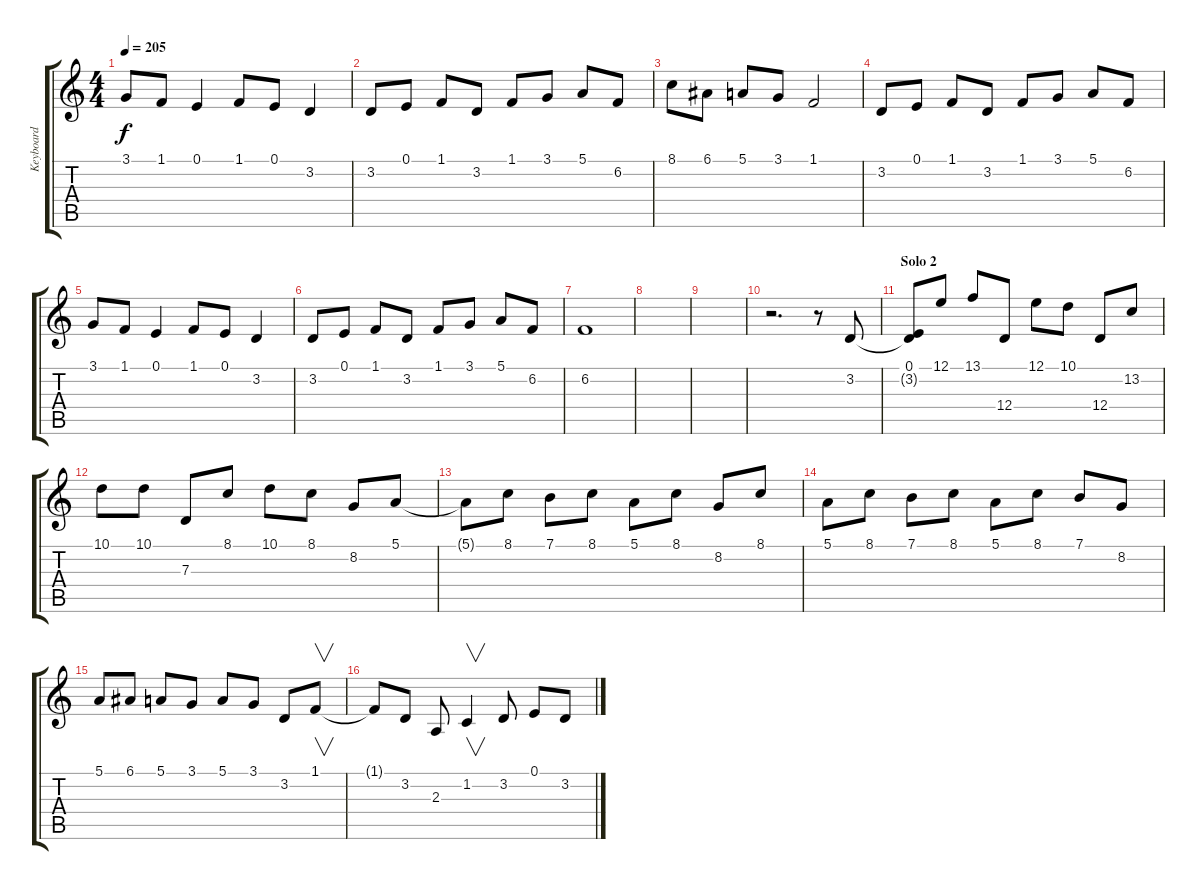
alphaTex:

\track ("Keyboard" "Keyboard") {instrument lead1square}
\staff {score tabs}
\tuning (E4 B3 G3 D3 G2 D2) {hide}
\ts (4 4)
\tempo 205
\clef g2
\ks c
3.1.8{dy f} 1.1.8 0.1.4 1.1.8 0.1.8 3.2.4 |
3.2.8 0.1.8 1.1.8 3.2.8 1.1.8 3.1.8 5.1.8 6.2.8 |
8.1.8 6.1.8 5.1.8 3.1.8 1.1.2 |
3.2.8 0.1.8 1.1.8 3.2.8 1.1.8 3.1.8 5.1.8 6.2.8 |
3.1.8 1.1.8 0.1.4 1.1.8 0.1.8 3.2.4 |
3.2.8 0.1.8 1.1.8 3.2.8 1.1.8 3.1.8 5.1.8 6.2.8 |
6.2.1 |
|
|
r.2{d} r.8 3.2.8 |
\section ("" "Solo 2")
(0.1 3.2{t}).8 12.1.8 13.1.8 12.4.8 12.1.8 10.1.8 12.4.8 13.2.8 |
10.1.8 10.1.8 7.3.8 8.1.8 10.1.8 8.1.8 8.2.8 5.1.8 |
5.1{t}.8 8.1.8 7.1.8 8.1.8 5.1.8 8.1.8 8.2.8 8.1.8 |
5.1.8 8.1.8 7.1.8 8.1.8 5.1.8 8.1.8 7.1.8 8.2.8 |
5.1.8 6.1.8 5.1.8 3.1.8 5.1.8 3.1.8 3.2.8 1.1.8{v} |
1.1{t}.8 3.2.8 2.3.8 1.2.4{v} 3.2.8 0.1.8 3.2.8
